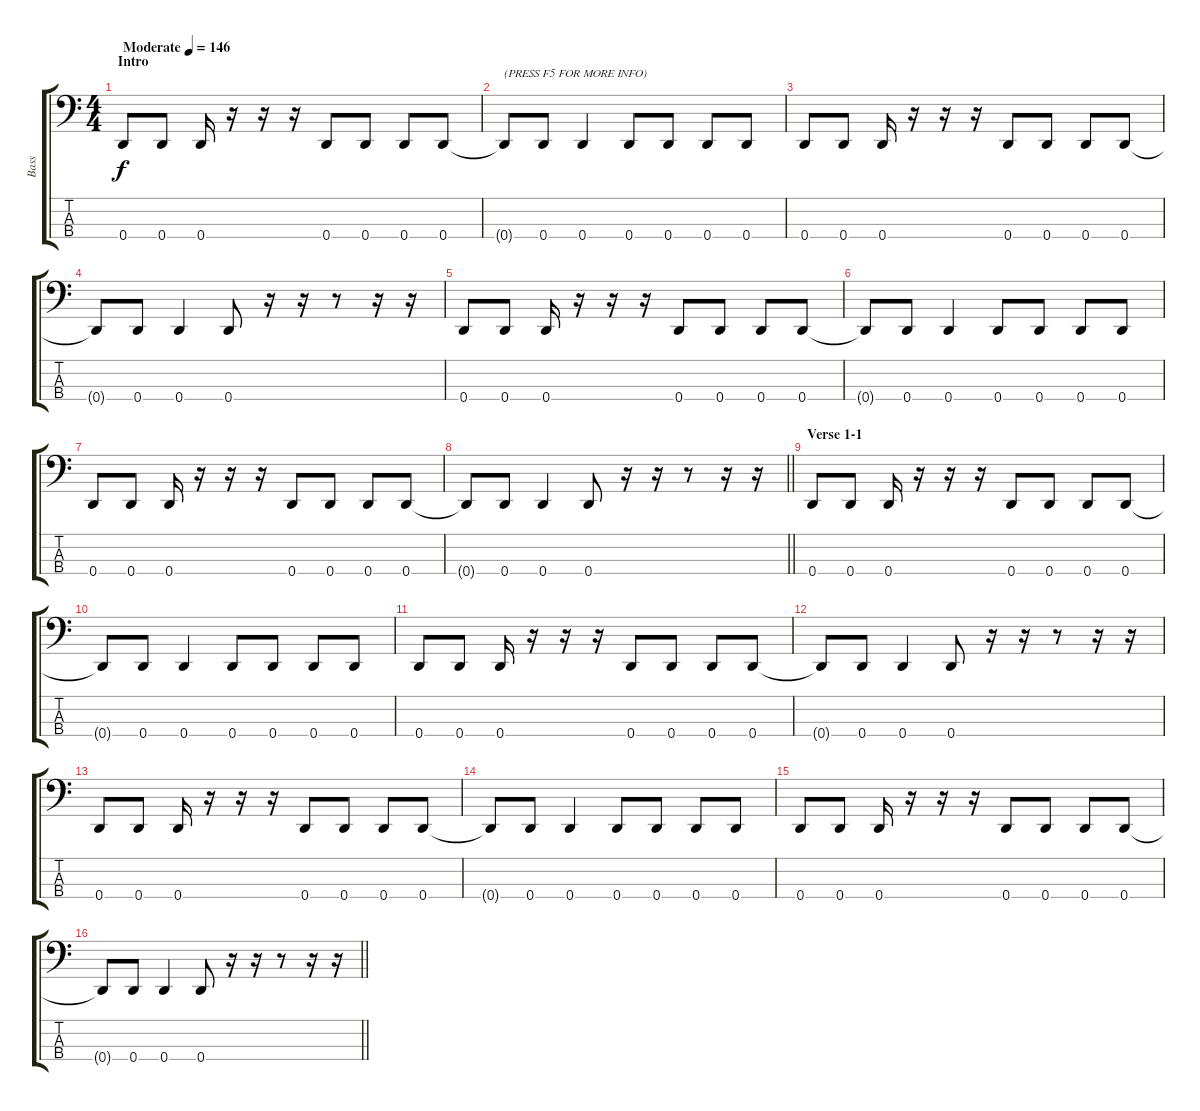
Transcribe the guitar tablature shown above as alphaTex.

\track ("Bass" "Bass") {instrument electricbasspick}
\staff {score tabs}
\tuning (G2 D2 A1 D1) {hide}
\ts (4 4)
\section ("" "Intro")
\tempo (146 "Moderate")
\clef f4
\ks c
0.4.8{dy f instrument electricbasspick} 0.4.8 0.4.16 r.16 r.16 r.16 0.4.8 0.4.8 0.4.8 0.4.8 |
0.4{t}.8{txt "(PRESS F5 FOR MORE INFO)"} 0.4.8 0.4.4 0.4.8 0.4.8 0.4.8 0.4.8 |
0.4.8 0.4.8 0.4.16 r.16 r.16 r.16 0.4.8 0.4.8 0.4.8 0.4.8 |
0.4{t}.8 0.4.8{txt ""} 0.4.4 0.4.8 r.16 r.16 r.8 r.16 r.16 |
0.4.8 0.4.8 0.4.16 r.16 r.16 r.16 0.4.8 0.4.8 0.4.8 0.4.8 |
0.4{t}.8 0.4.8 0.4.4 0.4.8 0.4.8 0.4.8 0.4.8 |
0.4.8 0.4.8 0.4.16 r.16 r.16 r.16 0.4.8 0.4.8 0.4.8 0.4.8 |
\barLineRight lightlight
0.4{t}.8 0.4.8 0.4.4 0.4.8 r.16 r.16 r.8 r.16 r.16 |
\section ("" "Verse 1-1")
0.4.8 0.4.8 0.4.16 r.16 r.16 r.16 0.4.8 0.4.8 0.4.8 0.4.8 |
0.4{t}.8 0.4.8 0.4.4 0.4.8 0.4.8 0.4.8 0.4.8 |
0.4.8 0.4.8 0.4.16 r.16 r.16 r.16 0.4.8 0.4.8 0.4.8 0.4.8 |
0.4{t}.8 0.4.8 0.4.4 0.4.8 r.16 r.16 r.8 r.16 r.16 |
0.4.8 0.4.8 0.4.16 r.16 r.16 r.16 0.4.8 0.4.8 0.4.8 0.4.8 |
0.4{t}.8 0.4.8 0.4.4 0.4.8 0.4.8 0.4.8 0.4.8 |
0.4.8 0.4.8 0.4.16 r.16 r.16 r.16 0.4.8 0.4.8 0.4.8 0.4.8 |
\barLineRight lightlight
0.4{t}.8 0.4.8 0.4.4 0.4.8 r.16 r.16 r.8 r.16 r.16
